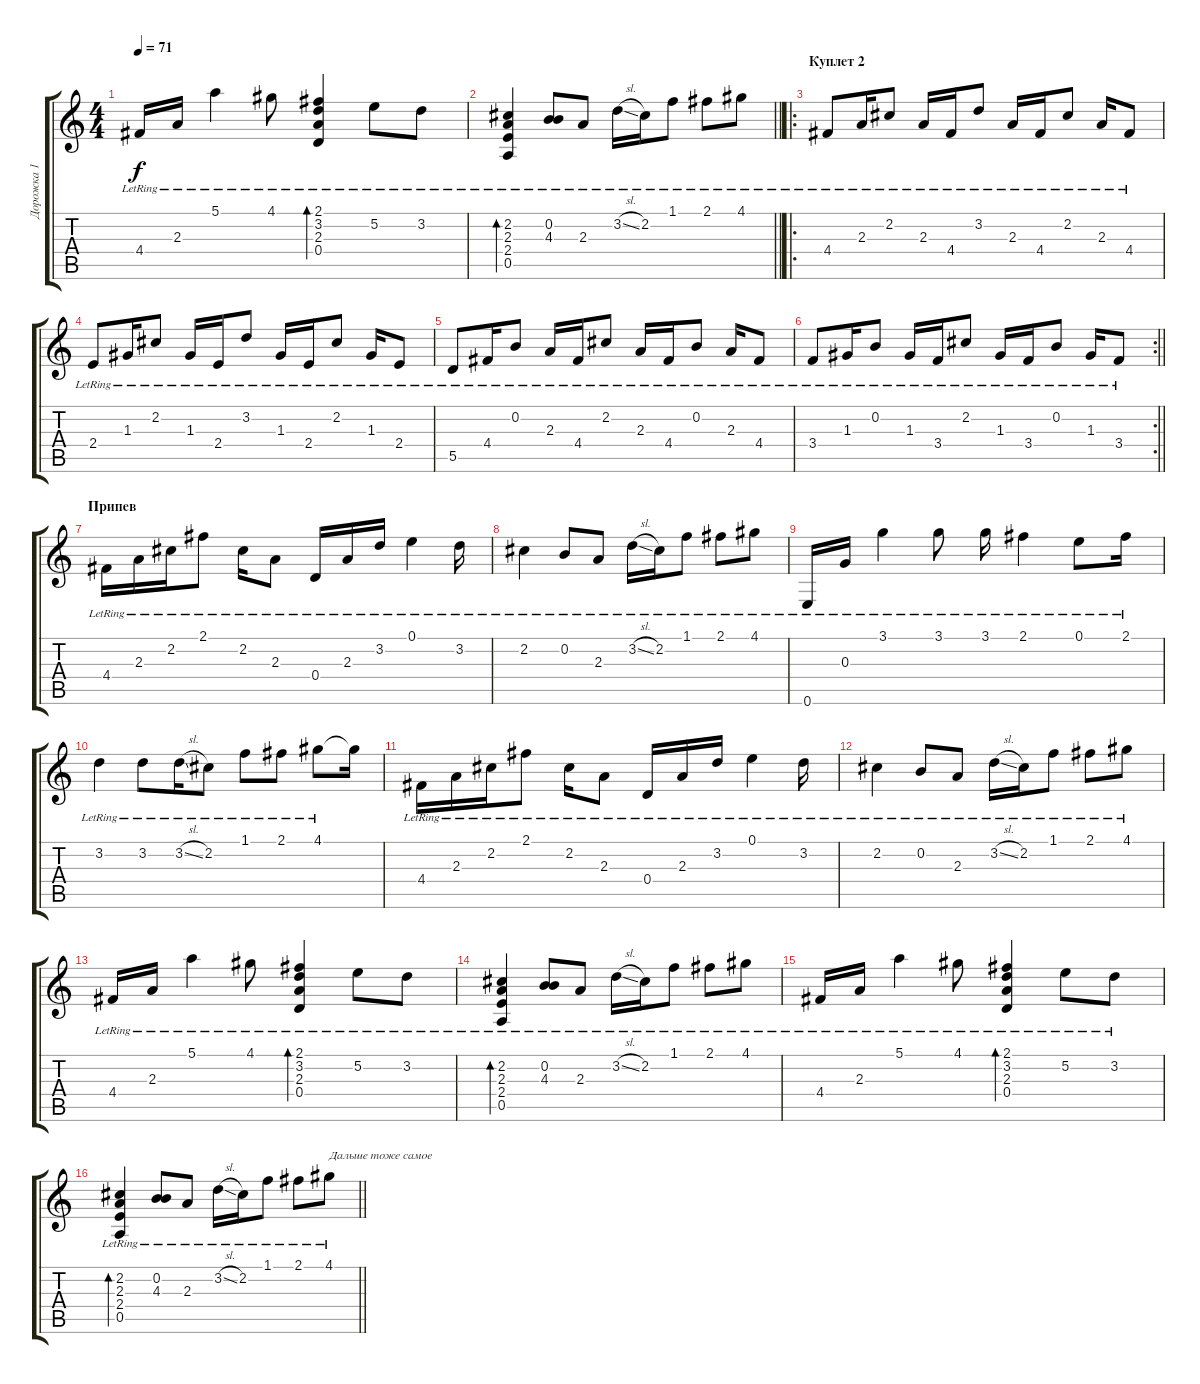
\track ("Дорожка 1" "Дорожка 1") {instrument electricguitarclean}
\staff {score tabs}
\tuning (E4 B3 G3 D3 A2 E2) {hide}
\ts (4 4)
\tempo 71
\clef g2
\ks c
4.4{lr}.16{dy f} 2.3{lr}.16 5.1{lr}.4 4.1{lr}.8 (2.1{lr} 3.2{lr} 2.3{lr} 0.4{lr}).4{bd 240} 5.2{lr}.8 3.2{lr}.8 |
\barLineRight lightlight
(2.2{lr} 2.3{lr} 2.4{lr} 0.5{lr}).4{bd 240} (0.2{lr} 4.3{lr}).8 2.3{lr}.8 3.2{sl lr}.16 2.2{lr}.16 1.1{lr}.8 2.1{lr}.8 4.1{lr}.8 |
\ro
\section ("" "Куплет 2")
4.4{lr}.8 2.3{lr}.16 2.2{lr}.8 2.3{lr}.16 4.4{lr}.16 3.2{lr}.8 2.3{lr}.16 4.4{lr}.16 2.2{lr}.8 2.3{lr}.16 4.4{lr}.8 |
2.4{lr}.8 1.3{lr}.16 2.2{lr}.8 1.3{lr}.16 2.4{lr}.16 3.2{lr}.8 1.3{lr}.16 2.4{lr}.16 2.2{lr}.8 1.3{lr}.16 2.4{lr}.8 |
5.5{lr}.8 4.4{lr}.16 0.2{lr}.8 2.3{lr}.16 4.4{lr}.16 2.2{lr}.8 2.3{lr}.16 4.4{lr}.16 0.2{lr}.8 2.3{lr}.16 4.4{lr}.8 |
\rc 2
\barLineRight lightlight
3.4{lr}.8 1.3{lr}.16 0.2{lr}.8 1.3{lr}.16 3.4{lr}.16 2.2{lr}.8 1.3{lr}.16 3.4{lr}.16 0.2{lr}.8 1.3{lr}.16 3.4{lr}.8 |
\section ("" "Припев")
4.4{lr}.16 2.3{lr}.16 2.2{lr}.16 2.1{lr}.8 2.2{lr}.16 2.3{lr}.8 0.4{lr}.16 2.3{lr}.16 3.2{lr}.16 0.1{lr}.4 3.2{lr}.16 |
2.2{lr}.4 0.2{lr}.8 2.3{lr}.8 3.2{sl lr}.16 2.2{lr}.16 1.1{lr}.8 2.1{lr}.8 4.1{lr}.8 |
0.6{lr}.16 0.3{lr}.16 3.1{lr}.4 3.1{lr}.8 3.1{lr}.16 2.1{lr}.4 0.1{lr}.8 2.1{lr}.16 |
3.2{lr}.4 3.2{lr}.8 3.2{sl lr}.16 2.2{lr}.8 1.1{lr}.8 2.1{lr}.8 4.1{lr}.8 4.1{t}.16 |
4.4{lr}.16 2.3{lr}.16 2.2{lr}.16 2.1{lr}.8 2.2{lr}.16 2.3{lr}.8 0.4{lr}.16 2.3{lr}.16 3.2{lr}.16 0.1{lr}.4 3.2{lr}.16 |
2.2{lr}.4 0.2{lr}.8 2.3{lr}.8 3.2{sl lr}.16 2.2{lr}.16 1.1{lr}.8 2.1{lr}.8 4.1{lr}.8 |
4.4{lr}.16 2.3{lr}.16 5.1{lr}.4 4.1{lr}.8 (2.1{lr} 3.2{lr} 2.3{lr} 0.4{lr}).4{bd 240} 5.2{lr}.8 3.2{lr}.8 |
(2.2{lr} 2.3{lr} 2.4{lr} 0.5{lr}).4{bd 240} (0.2{lr} 4.3{lr}).8 2.3{lr}.8 3.2{sl lr}.16 2.2{lr}.16 1.1{lr}.8 2.1{lr}.8 4.1{lr}.8 |
4.4{lr}.16 2.3{lr}.16 5.1{lr}.4 4.1{lr}.8 (2.1{lr} 3.2{lr} 2.3{lr} 0.4{lr}).4{bd 240} 5.2{lr}.8 3.2{lr}.8 |
\barLineRight lightlight
(2.2{lr} 2.3{lr} 2.4{lr} 0.5{lr}).4{bd 240} (0.2{lr} 4.3{lr}).8 2.3{lr}.8 3.2{sl lr}.16 2.2{lr}.16 1.1{lr}.8 2.1{lr}.8 4.1{lr}.8{txt "Дальше тоже самое"}
